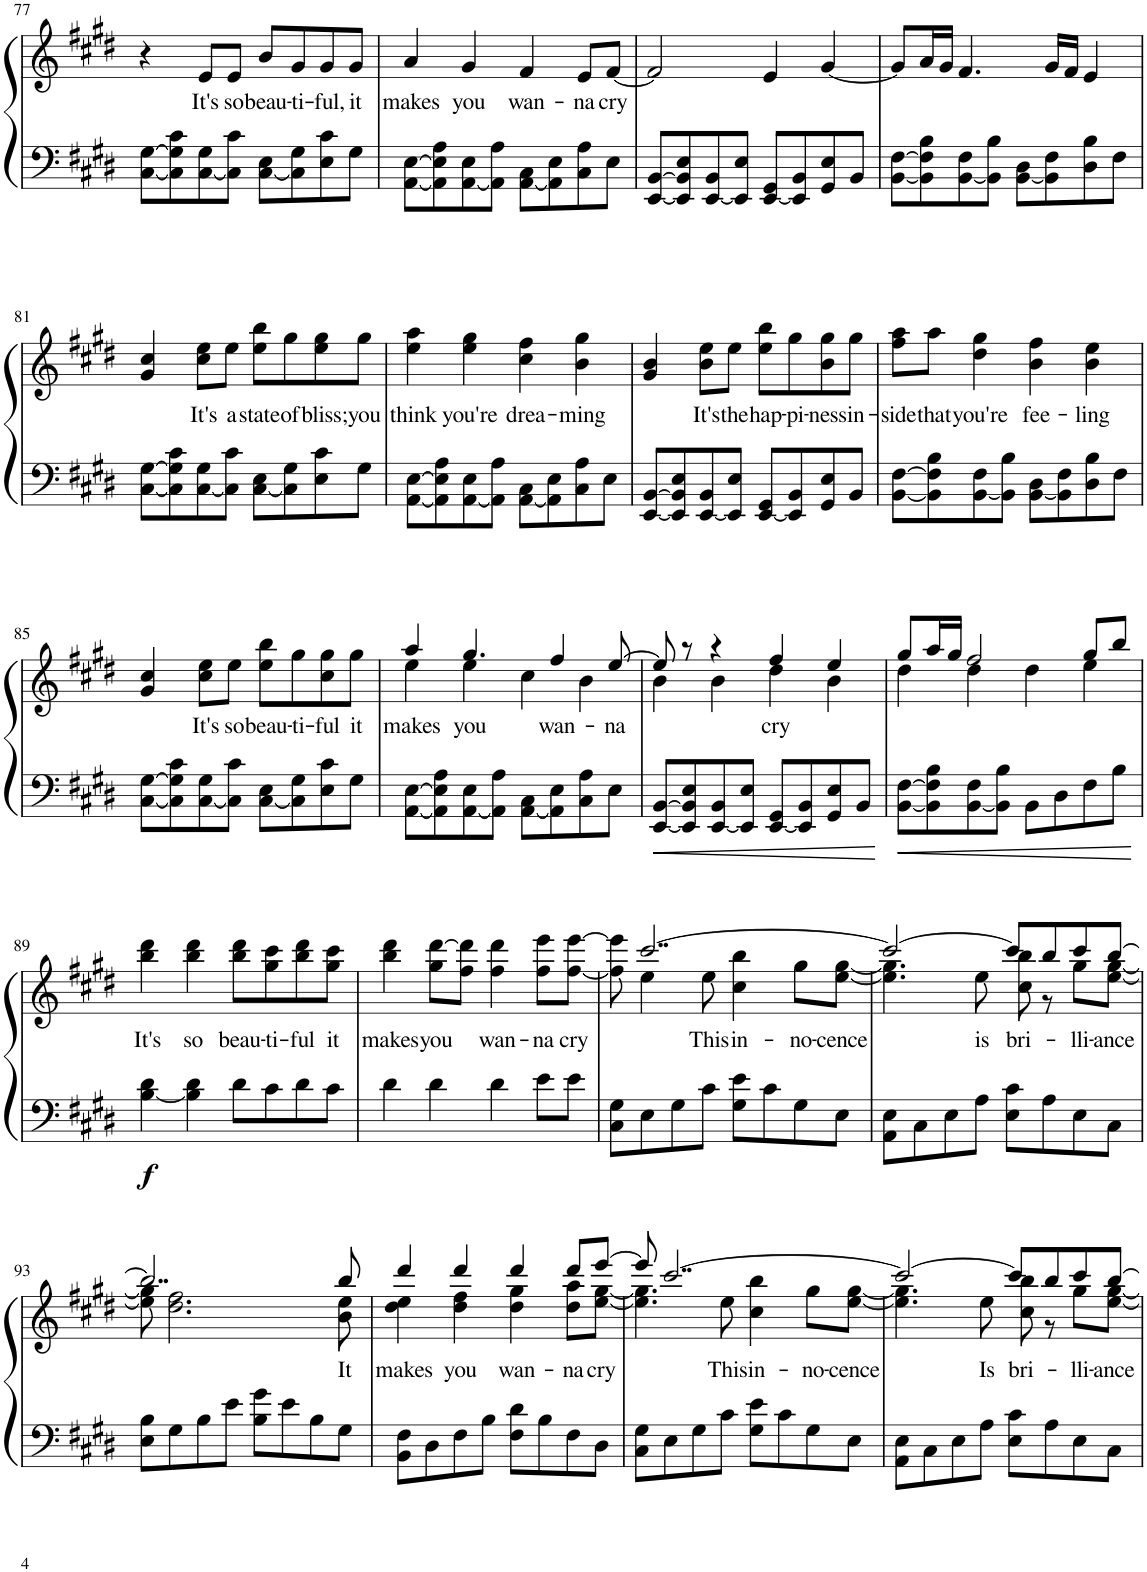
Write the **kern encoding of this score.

**kern	**kern	**text	**dynam
*part1	*part1	*part1	*part1
*staff2	*staff1	*staff1	*staff1/2
*I"Piano	*	*	*
*I'Pno.	*	*	*
!!LO:PB:g=z
*clefF4	*clefG2	*	*
*k[f#c#g#d#]	*k[f#c#g#d#]	*	*
*M4/4	*M4/4	*	*
=77	=77	=77	=77
[8C#\ [8G#\L	4r	.	.
8C#\] 8G#\] 8c#\	.	.	.
!	!	!LO:LY:b	!
[8C#\ 8G#\	8e/L	It's	.
!	!	!LO:LY:b	!
8C#\] 8c#\J	8e/J	so	.
!	!	!LO:LY:b	!
[8C#\ 8E\L	8b/L	beau-	.
!	!	!LO:LY:b	!
8C#\] 8G#\	8g#/	-ti-	.
!	!	!LO:LY:b	!
8E\ 8c#\	8g#/	-ful,	.
!	!	!LO:LY:b	!
8G#\J	8g#/J	it	.
=78	=78	=78	=78
!	!	!LO:LY:b	!
[8AA\ [8E\L	4a/	makes	.
8AA\] 8E\] 8A\	.	.	.
!	!	!LO:LY:b	!
[8AA\ 8E\	4g#/	you	.
8AA\] 8A\J	.	.	.
!	!	!LO:LY:b	!
[8AA\ 8C#\L	4f#/	wan-	.
8AA\] 8E\	.	.	.
!	!	!LO:LY:b	!
8C#\ 8A\	8e/L	-na	.
!	!	!LO:LY:b	!
8E\J	[8f#/J	cry	.
=79	=79	=79	=79
[8EE/ [8BB/L	2f#/]	.	.
8EE/] 8BB/] 8E/	.	.	.
[8EE/ 8BB/	.	.	.
8EE/] 8E/J	.	.	.
[8EE/ 8GG#/L	4e/	.	.
8EE/] 8BB/	.	.	.
8GG#/ 8E/	[4g#/	.	.
8BB/J	.	.	.
=80	=80	=80	=80
[8BB\ [8F#\L	8g#/L]	.	.
8BB\] 8F#\] 8B\	16a/L	.	.
.	16g#/JJ	.	.
[8BB\ 8F#\	4.f#/	.	.
8BB\] 8B\J	.	.	.
[8BB\ 8D#\L	.	.	.
8BB\] 8F#\	16g#/LL	.	.
.	16f#/JJ	.	.
8D#\ 8B\	4e/	.	.
8F#\J	.	.	.
!!LO:LB:g=z
=81	=81	=81	=81
[8C#\ [8G#\L	4g#/ 4cc#/	.	.
8C#\] 8G#\] 8c#\	.	.	.
!	!	!LO:LY:b	!
[8C#\ 8G#\	8cc#\ 8ee\L	It's	.
!	!	!LO:LY:b	!
8C#\] 8c#\J	8ee\J	a	.
!	!	!LO:LY:b	!
[8C#\ 8E\L	8ee\ 8bb\L	state	.
!	!	!LO:LY:b	!
8C#\] 8G#\	8gg#\	of	.
!	!	!LO:LY:b	!
8E\ 8c#\	8ee\ 8gg#\	bliss;	.
!	!	!LO:LY:b	!
8G#\J	8gg#\J	you	.
=82	=82	=82	=82
!	!	!LO:LY:b	!
[8AA\ [8E\L	4ee\ 4aa\	think	.
8AA\] 8E\] 8A\	.	.	.
!	!	!LO:LY:b	!
[8AA\ 8E\	4ee\ 4gg#\	you're	.
8AA\] 8A\J	.	.	.
!	!	!LO:LY:b	!
[8AA\ 8C#\L	4cc#\ 4ff#\	drea-	.
8AA\] 8E\	.	.	.
!	!	!LO:LY:b	!
8C#\ 8A\	4b\ 4gg#\	-ming	.
8E\J	.	.	.
=83	=83	=83	=83
[8EE/ [8BB/L	4g#/ 4b/	.	.
8EE/] 8BB/] 8E/	.	.	.
!	!	!LO:LY:b	!
[8EE/ 8BB/	8b\ 8ee\L	It's	.
!	!	!LO:LY:b	!
8EE/] 8E/J	8ee\J	the	.
!	!	!LO:LY:b	!
[8EE/ 8GG#/L	8ee\ 8bb\L	hap-	.
!	!	!LO:LY:b	!
8EE/] 8BB/	8gg#\	-pi-	.
!	!	!LO:LY:b	!
8GG#/ 8E/	8b\ 8gg#\	-ness	.
!	!	!LO:LY:b	!
8BB/J	8gg#\J	in-	.
=84	=84	=84	=84
!	!	!LO:LY:b	!
[8BB\ [8F#\L	8ff#\ 8aa\L	-side	.
!	!	!LO:LY:b	!
8BB\] 8F#\] 8B\	8aa\J	that	.
!	!	!LO:LY:b	!
[8BB\ 8F#\	4dd#\ 4gg#\	you're	.
8BB\] 8B\J	.	.	.
!	!	!LO:LY:b	!
[8BB\ 8D#\L	4b\ 4ff#\	fee-	.
8BB\] 8F#\	.	.	.
!	!	!LO:LY:b	!
8D#\ 8B\	4b\ 4ee\	-ling	.
8F#\J	.	.	.
!!LO:LB:g=z
=85	=85	=85	=85
[8C#\ [8G#\L	4g#/ 4cc#/	.	.
8C#\] 8G#\] 8c#\	.	.	.
!	!	!LO:LY:b	!
[8C#\ 8G#\	8cc#\ 8ee\L	It's	.
!	!	!LO:LY:b	!
8C#\] 8c#\J	8ee\J	so	.
!	!	!LO:LY:b	!
[8C#\ 8E\L	8ee\ 8bb\L	beau-	.
!	!	!LO:LY:b	!
8C#\] 8G#\	8gg#\	-ti-	.
!	!	!LO:LY:b	!
8E\ 8c#\	8cc#\ 8gg#\	-ful	.
!	!	!LO:LY:b	!
8G#\J	8gg#\J	it	.
=86	=86	=86	=86
!	!	!LO:LY:b	!
*	*^	*	*
[8AA\ [8E\L	4aa/	4ee\	makes	.
8AA\] 8E\] 8A\	.	.	.	.
!	!	!	!LO:LY:b	!
[8AA\ 8E\	4.gg#/	4ee\	you	.
8AA\] 8A\J	.	.	.	.
[8AA\ 8C#\L	.	4cc#\	.	.
!	!	!	!LO:LY:b	!
8AA\] 8E\	4ff#/	.	wan-	.
8C#\ 8A\	.	4b\	.	.
!	!	!	!LO:LY:b	!
8E\J	[8ee/	.	-na	.
=87	=87	=87	=87	=87
[8EE/ [8BB/L	8ee/]	4b\	.	.
8EE/] 8BB/] 8E/	8r	.	.	.
[8EE/ 8BB/	4r	4b\	.	.
8EE/] 8E/J	.	.	.	.
!	!	!	!LO:LY:b	!
[8EE/ 8GG#/L	4ff#/	4dd#\	cry	.
8EE/] 8BB/	.	.	.	.
8GG#/ 8E/	4ee/	4b\	.	.
8BB/J	.	.	.	.
=88	=88	=88	=88	=88
[8BB\ [8F#\L	8gg#/L	4dd#\	.	.
8BB\] 8F#\] 8B\	16aa/L	.	.	.
.	16gg#/JJ	.	.	.
[8BB\ 8F#\	2ff#/	4dd#\	.	.
8BB\] 8B\J	.	.	.	.
8BB\L	.	4dd#\	.	.
8D#\	.	.	.	.
8F#\	8gg#/L	4ee\	.	.
8B\J	8bb/J	.	.	.
*	*v	*v	*	*
!!LO:LB:g=z
=89	=89	=89	=89
!	!	!LO:LY:b	!LO:DY:b=2
[4B\ 4d#\	4bb\ 4ddd#\	It's	f
!	!	!LO:LY:b	!
4B\] 4d#\	4bb\ 4ddd#\	so	.
!	!	!LO:LY:b	!
8d#\L	8bb\ 8ddd#\L	beau-	.
!	!	!LO:LY:b	!
8c#\	8gg#\ 8ccc#\	-ti-	.
!	!	!LO:LY:b	!
8d#\	8bb\ 8ddd#\	-ful	.
!	!	!LO:LY:b	!
8c#\J	8gg#\ 8ccc#\J	it	.
=90	=90	=90	=90
!	!	!LO:LY:b	!
4d#\	4bb\ 4ddd#\	makes	.
!	!	!LO:LY:b	!
4d#\	8gg#\ [8ddd#\L	you	.
.	8ff#\ 8ddd#\]J	.	.
!	!	!LO:LY:b	!
4d#\	4ff#\ 4ddd#\	wan-	.
!	!	!LO:LY:b	!
8e\L	8ff#\ 8eee\L	-na	.
!	!	!LO:LY:b	!
8e\J	[8ff#\ [8eee\J	cry	.
=91	=91	=91	=91
*	*^	*	*
8C#\ 8G#\L	8ff#\] 8eee\]	8ryy	.	.
8E\	[2..ccc#/	4ee\	.	.
8G#\	.	.	.	.
!	!	!	!LO:LY:b	!
8c#\J	.	8ee\	This	.
!	!	!	!LO:LY:b	!
8G#\ 8e\L	.	4cc#\ 4bb\	in-	.
8c#\	.	.	.	.
!	!	!	!LO:LY:b	!
8G#\	.	8gg#\L	-no-	.
!	!	!	!LO:LY:b	!
8E\J	.	[8ee\ [8gg#\J	-cence	.
=92	=92	=92	=92	=92
8AA\ 8E\L	2ccc#/_	4.ee\] 4.gg#\]	.	.
8C#\	.	.	.	.
8E\	.	.	.	.
!	!	!	!LO:LY:b	!
8A\J	.	8ee\	is	.
!	!	!	!LO:LY:b	!
8E\ 8c#\L	8ccc#/L]	8cc#\ 8bb\	bri-	.
8A\	8bb/	8r	.	.
!	!	!	!LO:LY:b	!
8E\	8ccc#/	8gg#\L	-lli-	.
!	!	!	!LO:LY:b	!
8C#\J	[8bb/J	[8ee\ [8gg#\J	-ance	.
!!LO:LB:g=z	!!
=93	=93	=93	=93	=93
8E\ 8B\L	2..bb/]	8ee\] 8gg#\]	.	.
8G#\	.	2.dd#\ 2.ff#\	.	.
8B\	.	.	.	.
8e\J	.	.	.	.
8B\ 8g#\L	.	.	.	.
8e\	.	.	.	.
8B\	.	.	.	.
!	!	!	!LO:LY:b	!
8G#\J	8bb/	8b\ 8ee\	It	.
=94	=94	=94	=94	=94
!	!	!	!LO:LY:b	!
8BB\ 8F#\L	4ddd#/	4dd#\ 4ee\	makes	.
8D#\	.	.	.	.
!	!	!	!LO:LY:b	!
8F#\	4ddd#/	4dd#\ 4ff#\	you	.
8B\J	.	.	.	.
!	!	!	!LO:LY:b	!
8F#\ 8d#\L	4ddd#/	4dd#\ 4gg#\	wan-	.
8B\	.	.	.	.
!	!	!	!LO:LY:b	!
8F#\	8ddd#/L	8dd#\ 8aa\L	-na	.
!	!	!	!LO:LY:b	!
8D#\J	[8eee/J	[8ee\ [8gg#\J	cry	.
=95	=95	=95	=95	=95
8C#\ 8G#\L	8eee/]	4.ee\] 4.gg#\]	.	.
8E\	[2..ccc#/	.	.	.
8G#\	.	.	.	.
!	!	!	!LO:LY:b	!
8c#\J	.	8ee\	This	.
!	!	!	!LO:LY:b	!
8G#\ 8e\L	.	4cc#\ 4bb\	in-	.
8c#\	.	.	.	.
!	!	!	!LO:LY:b	!
8G#\	.	8gg#\L	-no-	.
!	!	!	!LO:LY:b	!
8E\J	.	[8ee\ [8gg#\J	-cence	.
=96	=96	=96	=96	=96
8AA\ 8E\L	2ccc#/_	4.ee\] 4.gg#\]	.	.
8C#\	.	.	.	.
8E\	.	.	.	.
!	!	!	!LO:LY:b	!
8A\J	.	8ee\	Is	.
!	!	!	!LO:LY:b	!
8E\ 8c#\L	8ccc#/L]	8cc#\ 8bb\	bri-	.
8A\	8bb/	8r	.	.
!	!	!	!LO:LY:b	!
8E\	8ccc#/	8gg#\L	-lli-	.
!	!	!	!LO:LY:b	!
8C#\J	[8bb/J	[8ee\ [8gg#\J	-ance	.
*	*v	*v	*	*
=	=	=	=
*-	*-	*-	*-
